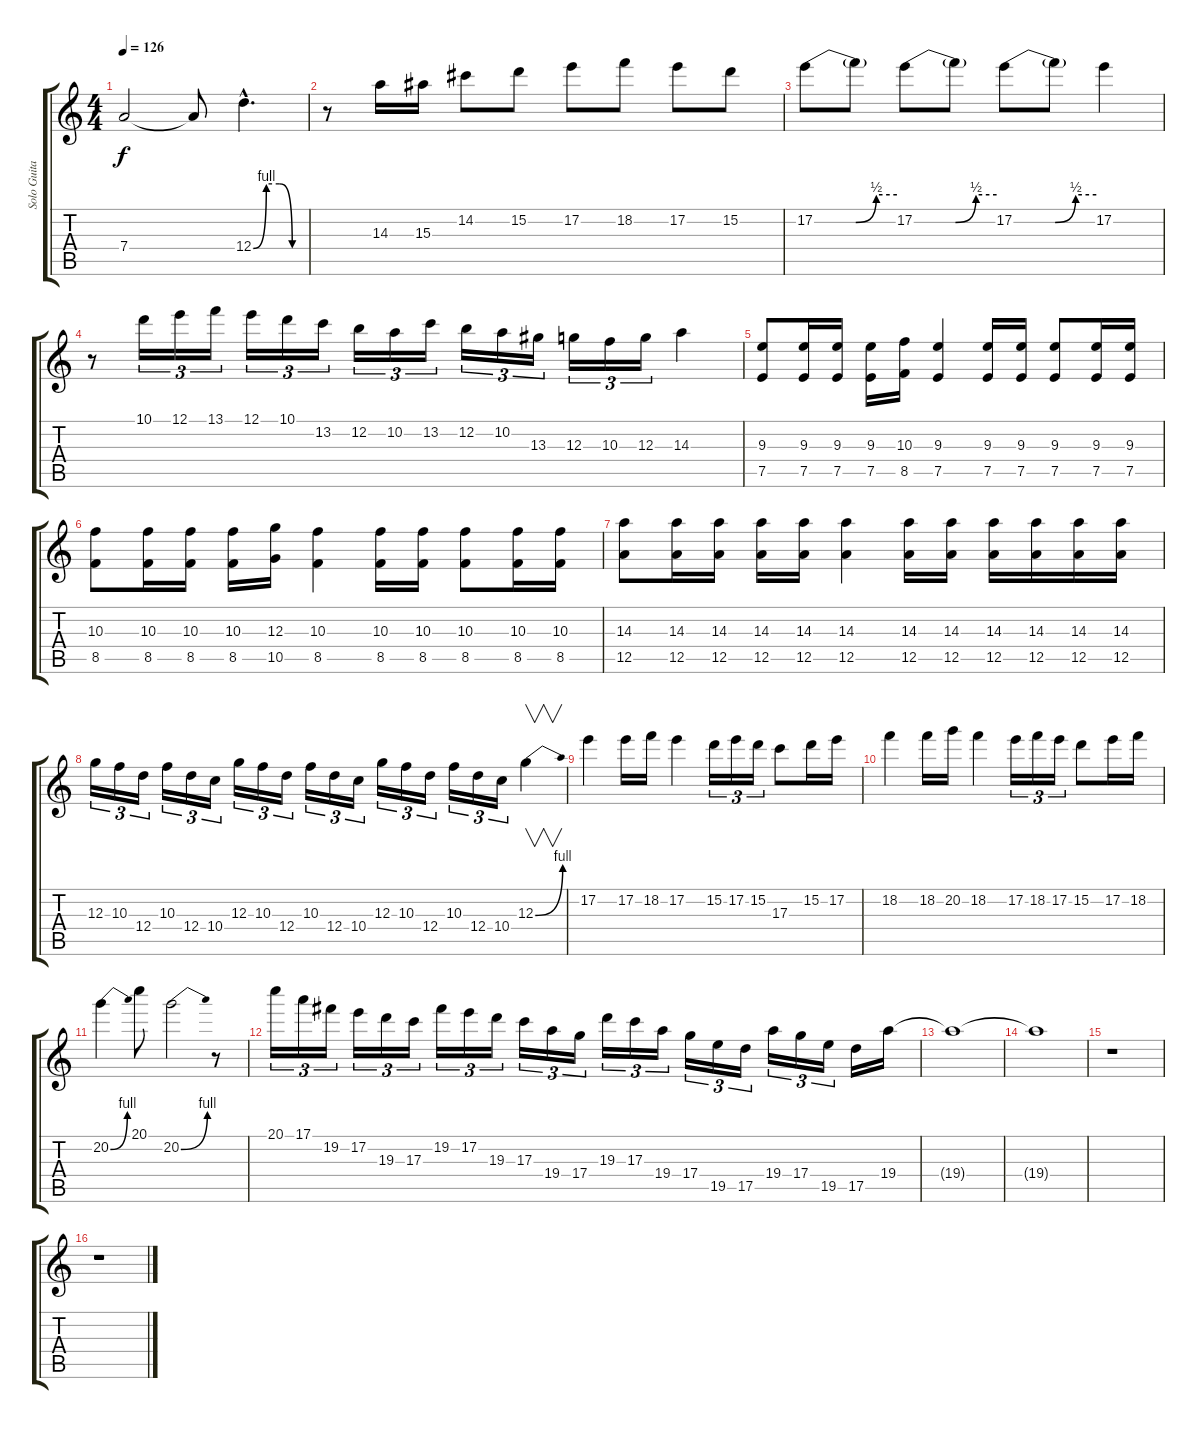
\track ("Solo Guitar" "Solo Guita") {instrument distortionguitar}
\staff {score tabs}
\tuning (E4 B3 G3 D3 A2 D2) {hide}
\ts (4 4)
\tempo 126
\clef g2
\ks c
7.4.2{dy f} 7.4{t}.8 12.4{be (custom 0 0 15 4 30 4 45 0 60 0) hac}.4{d} |
r.8 14.3.16 15.3.16 14.2.8 15.2.8 17.2.8 18.2.8 17.2.8 15.2.8 |
17.2{be (custom 0 0 30 0 45 2 60 2)}.8 17.2{t}.8 17.2{be (custom 0 0 30 0 45 2 60 2)}.8 17.2{t}.8 17.2{be (custom 0 0 30 0 45 2 60 2)}.8 17.2{t}.8 17.2.4 |
r.8 10.1.16{tu (3 2)} 12.1.16{tu (3 2)} 13.1.16{tu (3 2)} 12.1.16{tu (3 2)} 10.1.16{tu (3 2)} 13.2.16{tu (3 2)} 12.2.16{tu (3 2)} 10.2.16{tu (3 2)} 13.2.16{tu (3 2)} 12.2.16{tu (3 2)} 10.2.16{tu (3 2)} 13.3.16{tu (3 2)} 12.3.16{tu (3 2)} 10.3.16{tu (3 2)} 12.3.16{tu (3 2)} 14.3.4 |
(9.3 7.5).8 (9.3 7.5).16 (9.3 7.5).16 (9.3 7.5).16 (10.3 8.5).16 (9.3 7.5).4 (9.3 7.5).16 (9.3 7.5).16 (9.3 7.5).8 (9.3 7.5).16 (9.3 7.5).16 |
(10.3 8.5).8 (10.3 8.5).16 (10.3 8.5).16 (10.3 8.5).16 (12.3 10.5).16 (10.3 8.5).4 (10.3 8.5).16 (10.3 8.5).16 (10.3 8.5).8 (10.3 8.5).16 (10.3 8.5).16 |
(14.3 12.5).8 (14.3 12.5).16 (14.3 12.5).16 (14.3 12.5).16 (14.3 12.5).16 (14.3 12.5).4 (14.3 12.5).16 (14.3 12.5).16 (14.3 12.5).16 (14.3 12.5).16 (14.3 12.5).16 (14.3 12.5).16 |
12.3.16{tu (3 2)} 10.3.16{tu (3 2)} 12.4.16{tu (3 2)} 10.3.16{tu (3 2)} 12.4.16{tu (3 2)} 10.4.16{tu (3 2)} 12.3.16{tu (3 2)} 10.3.16{tu (3 2)} 12.4.16{tu (3 2)} 10.3.16{tu (3 2)} 12.4.16{tu (3 2)} 10.4.16{tu (3 2)} 12.3.16{tu (3 2)} 10.3.16{tu (3 2)} 12.4.16{tu (3 2)} 10.3.16{tu (3 2)} 12.4.16{tu (3 2)} 10.4.16{tu (3 2)} 12.3{be (bend 0 0 60 4)}.4{v} |
17.2.4 17.2.16 18.2.16 17.2.4 15.2.16{tu (3 2)} 17.2.16{tu (3 2)} 15.2.16{tu (3 2)} 17.3.8 15.2.16 17.2.16 |
18.2.4 18.2.16 20.2.16 18.2.4 17.2.16{tu (3 2)} 18.2.16{tu (3 2)} 17.2.16{tu (3 2)} 15.2.8 17.2.16 18.2.16 |
20.2{be (bend 0 0 60 4)}.4 20.1.8 20.2{be (bend 0 0 60 4)}.2 r.8 |
20.1.16{tu (3 2)} 17.1.16{tu (3 2)} 19.2.16{tu (3 2)} 17.2.16{tu (3 2)} 19.3.16{tu (3 2)} 17.3.16{tu (3 2)} 19.2.16{tu (3 2)} 17.2.16{tu (3 2)} 19.3.16{tu (3 2)} 17.3.16{tu (3 2)} 19.4.16{tu (3 2)} 17.4.16{tu (3 2)} 19.3.16{tu (3 2)} 17.3.16{tu (3 2)} 19.4.16{tu (3 2)} 17.4.16{tu (3 2)} 19.5.16{tu (3 2)} 17.5.16{tu (3 2)} 19.4.16{tu (3 2)} 17.4.16{tu (3 2)} 19.5.16{tu (3 2)} 17.5.16 19.4.16 |
19.4{t}.1 |
19.4{t}.1 |
r.1 |
r.1
